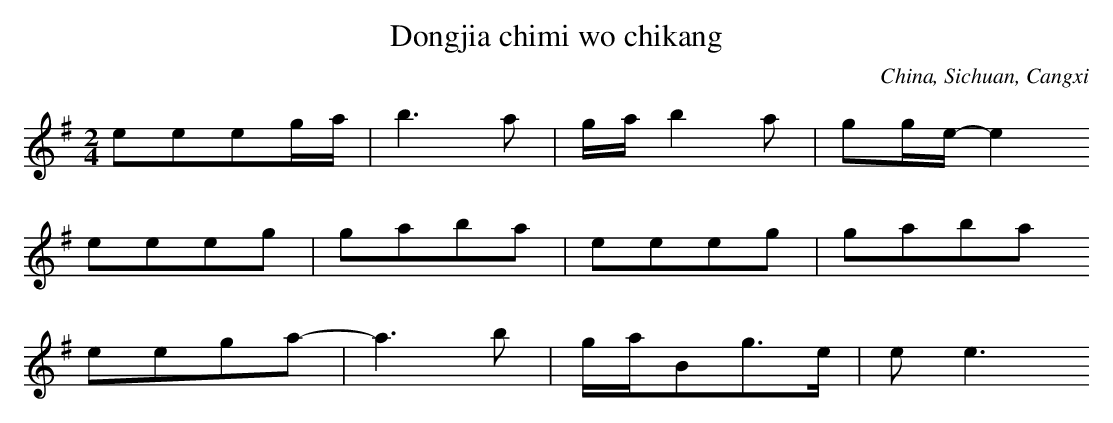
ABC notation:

X:1
T: Dongjia chimi wo chikang
O: China, Sichuan, Cangxi
M: 2/4
L: 1/16
K: G
e2e2e2ga | b6a2 | gab4a2 | g2ge-e4
e2e2e2g2 | g2a2b2a2 | e2e2e2g2 | g2a2b2a2
e2e2g2a2- | a6b2 | gaB2g3e | e2e6
